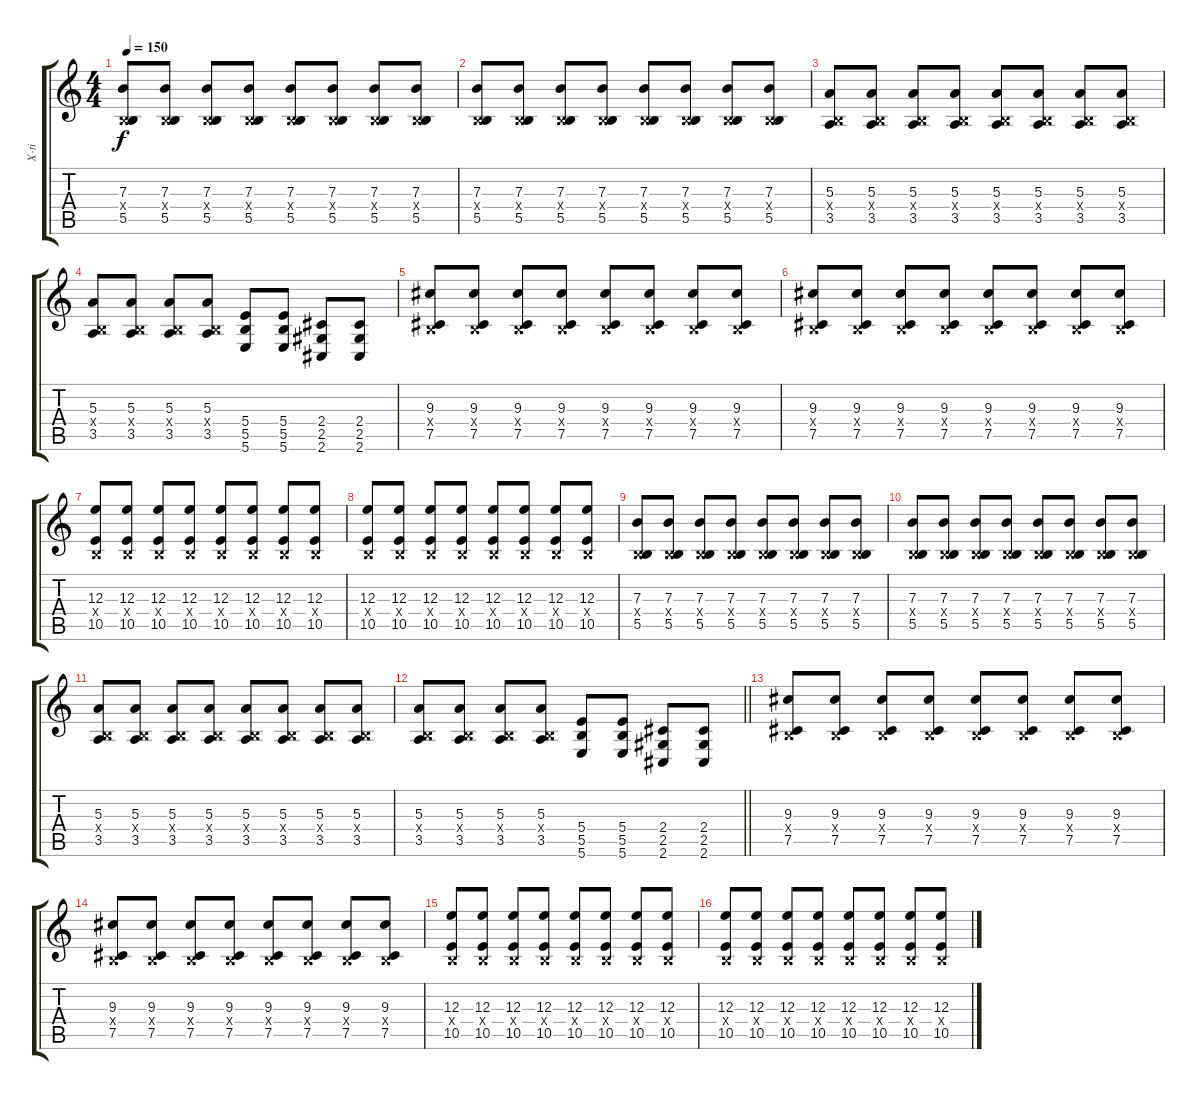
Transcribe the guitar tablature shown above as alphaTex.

\track ("X-ti" "X-ti") {instrument distortionguitar}
\staff {score tabs}
\tuning (Db4 Ab3 E3 B2 Gb2 B1) {hide}
\ts (4 4)
\tempo 150
\clef g2
\ks c
(7.3 0.4{x} 5.5).8{dy f} (7.3 0.4{x} 5.5).8 (7.3 0.4{x} 5.5).8 (7.3 0.4{x} 5.5).8 (7.3 0.4{x} 5.5).8 (7.3 0.4{x} 5.5).8 (7.3 0.4{x} 5.5).8 (7.3 0.4{x} 5.5).8 |
(7.3 0.4{x} 5.5).8 (7.3 0.4{x} 5.5).8 (7.3 0.4{x} 5.5).8 (7.3 0.4{x} 5.5).8 (7.3 0.4{x} 5.5).8 (7.3 0.4{x} 5.5).8 (7.3 0.4{x} 5.5).8 (7.3 0.4{x} 5.5).8 |
(5.3 0.4{x} 3.5).8 (5.3 0.4{x} 3.5).8 (5.3 0.4{x} 3.5).8 (5.3 0.4{x} 3.5).8 (5.3 0.4{x} 3.5).8 (5.3 0.4{x} 3.5).8 (5.3 0.4{x} 3.5).8 (5.3 0.4{x} 3.5).8 |
(5.3 0.4{x} 3.5).8 (5.3 0.4{x} 3.5).8 (5.3 0.4{x} 3.5).8 (5.3 0.4{x} 3.5).8 (5.4 5.5 5.6).8 (5.4 5.5 5.6).8 (2.4 2.5 2.6).8 (2.4 2.5 2.6).8 |
(9.3 0.4{x} 7.5).8 (9.3 0.4{x} 7.5).8 (9.3 0.4{x} 7.5).8 (9.3 0.4{x} 7.5).8 (9.3 0.4{x} 7.5).8 (9.3 0.4{x} 7.5).8 (9.3 0.4{x} 7.5).8 (9.3 0.4{x} 7.5).8 |
(9.3 0.4{x} 7.5).8 (9.3 0.4{x} 7.5).8 (9.3 0.4{x} 7.5).8 (9.3 0.4{x} 7.5).8 (9.3 0.4{x} 7.5).8 (9.3 0.4{x} 7.5).8 (9.3 0.4{x} 7.5).8 (9.3 0.4{x} 7.5).8 |
(12.3 0.4{x} 10.5).8 (12.3 0.4{x} 10.5).8 (12.3 0.4{x} 10.5).8 (12.3 0.4{x} 10.5).8 (12.3 0.4{x} 10.5).8 (12.3 0.4{x} 10.5).8 (12.3 0.4{x} 10.5).8 (12.3 0.4{x} 10.5).8 |
(12.3 0.4{x} 10.5).8 (12.3 0.4{x} 10.5).8 (12.3 0.4{x} 10.5).8 (12.3 0.4{x} 10.5).8 (12.3 0.4{x} 10.5).8 (12.3 0.4{x} 10.5).8 (12.3 0.4{x} 10.5).8 (12.3 0.4{x} 10.5).8 |
(7.3 0.4{x} 5.5).8 (7.3 0.4{x} 5.5).8 (7.3 0.4{x} 5.5).8 (7.3 0.4{x} 5.5).8 (7.3 0.4{x} 5.5).8 (7.3 0.4{x} 5.5).8 (7.3 0.4{x} 5.5).8 (7.3 0.4{x} 5.5).8 |
(7.3 0.4{x} 5.5).8 (7.3 0.4{x} 5.5).8 (7.3 0.4{x} 5.5).8 (7.3 0.4{x} 5.5).8 (7.3 0.4{x} 5.5).8 (7.3 0.4{x} 5.5).8 (7.3 0.4{x} 5.5).8 (7.3 0.4{x} 5.5).8 |
(5.3 0.4{x} 3.5).8 (5.3 0.4{x} 3.5).8 (5.3 0.4{x} 3.5).8 (5.3 0.4{x} 3.5).8 (5.3 0.4{x} 3.5).8 (5.3 0.4{x} 3.5).8 (5.3 0.4{x} 3.5).8 (5.3 0.4{x} 3.5).8 |
\barLineRight lightlight
(5.3 0.4{x} 3.5).8 (5.3 0.4{x} 3.5).8 (5.3 0.4{x} 3.5).8 (5.3 0.4{x} 3.5).8 (5.4 5.5 5.6).8 (5.4 5.5 5.6).8 (2.4 2.5 2.6).8 (2.4 2.5 2.6).8 |
(9.3 0.4{x} 7.5).8 (9.3 0.4{x} 7.5).8 (9.3 0.4{x} 7.5).8 (9.3 0.4{x} 7.5).8 (9.3 0.4{x} 7.5).8 (9.3 0.4{x} 7.5).8 (9.3 0.4{x} 7.5).8 (9.3 0.4{x} 7.5).8 |
(9.3 0.4{x} 7.5).8 (9.3 0.4{x} 7.5).8 (9.3 0.4{x} 7.5).8 (9.3 0.4{x} 7.5).8 (9.3 0.4{x} 7.5).8 (9.3 0.4{x} 7.5).8 (9.3 0.4{x} 7.5).8 (9.3 0.4{x} 7.5).8 |
(12.3 0.4{x} 10.5).8 (12.3 0.4{x} 10.5).8 (12.3 0.4{x} 10.5).8 (12.3 0.4{x} 10.5).8 (12.3 0.4{x} 10.5).8 (12.3 0.4{x} 10.5).8 (12.3 0.4{x} 10.5).8 (12.3 0.4{x} 10.5).8 |
(12.3 0.4{x} 10.5).8 (12.3 0.4{x} 10.5).8 (12.3 0.4{x} 10.5).8 (12.3 0.4{x} 10.5).8 (12.3 0.4{x} 10.5).8 (12.3 0.4{x} 10.5).8 (12.3 0.4{x} 10.5).8 (12.3 0.4{x} 10.5).8
